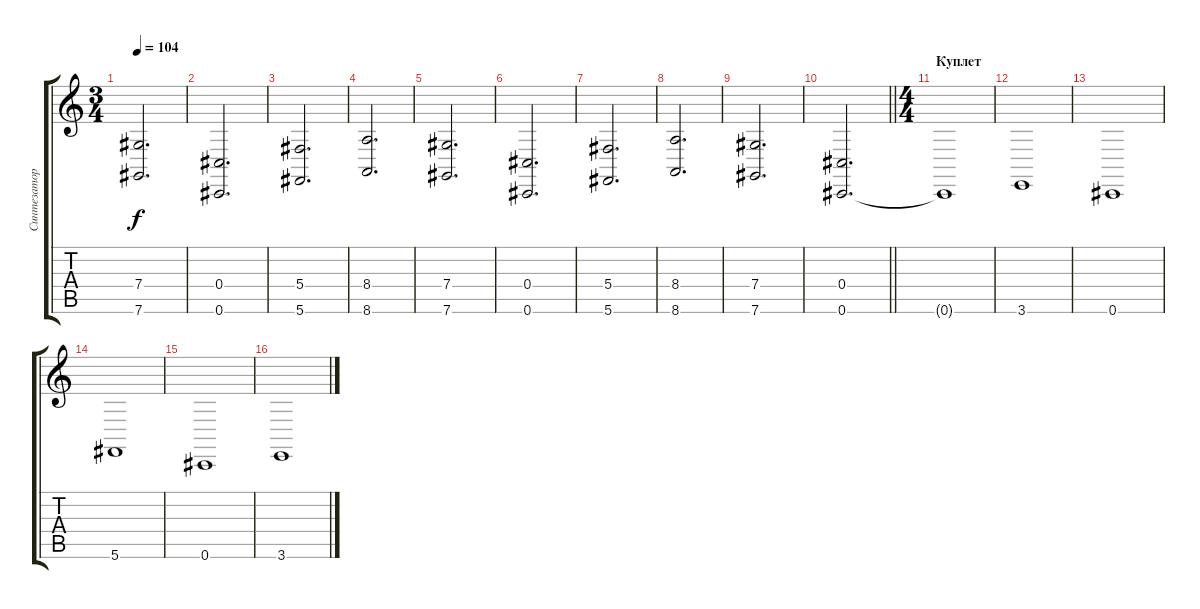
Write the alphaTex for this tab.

\track ("Синтезатор" "Синтезатор") {instrument pad2warm}
\staff {score tabs}
\tuning (E4 B3 Gb3 Db3 A2 Db2) {hide}
\ts (3 4)
\tempo 104
\clef g2
\ks c
(7.4 7.6).2{d dy f} |
(0.4 0.6).2{d} |
(5.4 5.6).2{d} |
(8.4 8.6).2{d} |
(7.4 7.6).2{d} |
(0.4 0.6).2{d} |
(5.4 5.6).2{d} |
(8.4 8.6).2{d} |
(7.4 7.6).2{d} |
\barLineRight lightlight
(0.4 0.6).2{d} |
\ts (4 4)
\section ("" "Куплет")
0.6{t}.1 |
3.6.1 |
0.6.1 |
5.6.1 |
0.6.1 |
3.6.1
